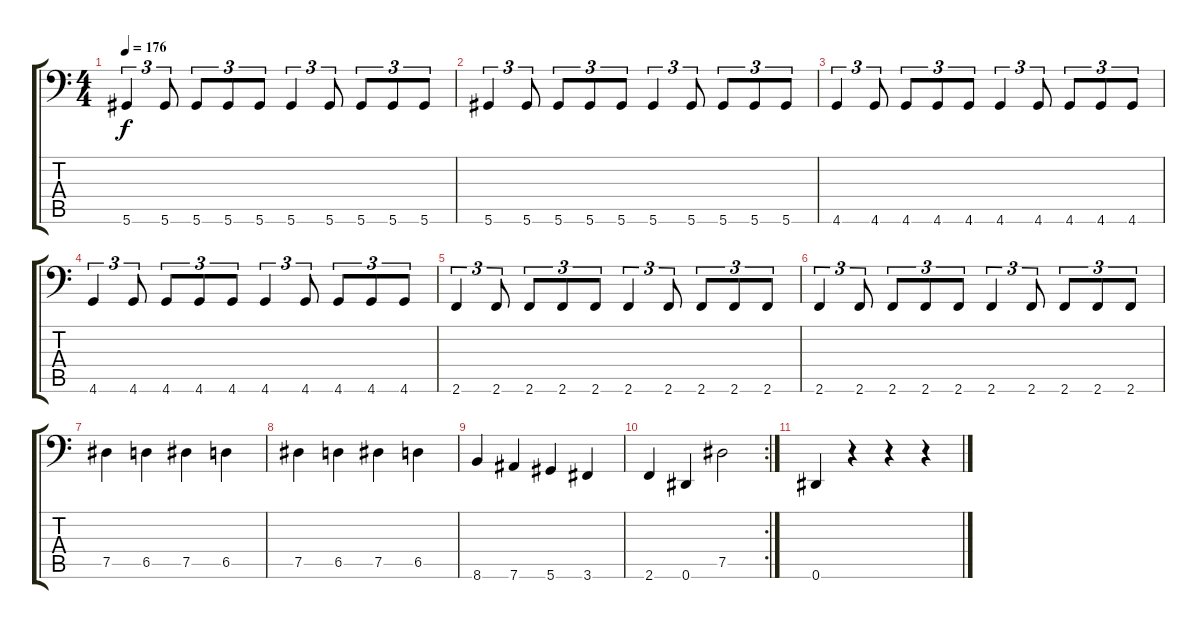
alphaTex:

\track "" {instrument electricbassfinger}
\staff {score tabs}
\tuning (Eb3 Bb2 Gb2 Db2 Ab1 Eb1) {hide}
\ts (4 4)
\tempo 176
\clef f4
\ks c
5.6.4{tu (3 2) dy f} 5.6.8{tu (3 2)} 5.6.8{tu (3 2)} 5.6.8{tu (3 2)} 5.6.8{tu (3 2)} 5.6.4{tu (3 2)} 5.6.8{tu (3 2)} 5.6.8{tu (3 2)} 5.6.8{tu (3 2)} 5.6.8{tu (3 2)} |
5.6.4{tu (3 2)} 5.6.8{tu (3 2)} 5.6.8{tu (3 2)} 5.6.8{tu (3 2)} 5.6.8{tu (3 2)} 5.6.4{tu (3 2)} 5.6.8{tu (3 2)} 5.6.8{tu (3 2)} 5.6.8{tu (3 2)} 5.6.8{tu (3 2)} |
4.6.4{tu (3 2)} 4.6.8{tu (3 2)} 4.6.8{tu (3 2)} 4.6.8{tu (3 2)} 4.6.8{tu (3 2)} 4.6.4{tu (3 2)} 4.6.8{tu (3 2)} 4.6.8{tu (3 2)} 4.6.8{tu (3 2)} 4.6.8{tu (3 2)} |
4.6.4{tu (3 2)} 4.6.8{tu (3 2)} 4.6.8{tu (3 2)} 4.6.8{tu (3 2)} 4.6.8{tu (3 2)} 4.6.4{tu (3 2)} 4.6.8{tu (3 2)} 4.6.8{tu (3 2)} 4.6.8{tu (3 2)} 4.6.8{tu (3 2)} |
2.6.4{tu (3 2)} 2.6.8{tu (3 2)} 2.6.8{tu (3 2)} 2.6.8{tu (3 2)} 2.6.8{tu (3 2)} 2.6.4{tu (3 2)} 2.6.8{tu (3 2)} 2.6.8{tu (3 2)} 2.6.8{tu (3 2)} 2.6.8{tu (3 2)} |
2.6.4{tu (3 2)} 2.6.8{tu (3 2)} 2.6.8{tu (3 2)} 2.6.8{tu (3 2)} 2.6.8{tu (3 2)} 2.6.4{tu (3 2)} 2.6.8{tu (3 2)} 2.6.8{tu (3 2)} 2.6.8{tu (3 2)} 2.6.8{tu (3 2)} |
7.5.4 6.5.4 7.5.4 6.5.4 |
7.5.4 6.5.4 7.5.4 6.5.4 |
8.6.4 7.6.4 5.6.4 3.6.4 |
\rc 2
2.6.4 0.6.4 7.5.2 |
0.6.4 r.4 r.4 r.4
